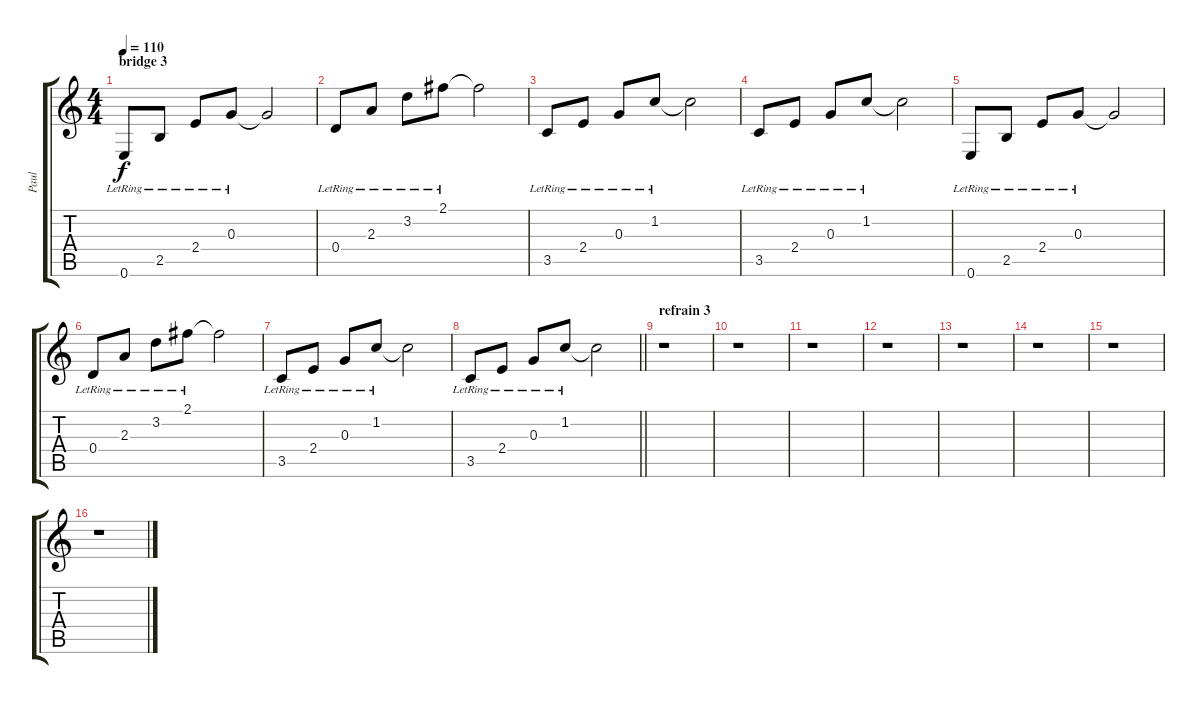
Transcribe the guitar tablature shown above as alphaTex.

\track ("Paul" "Paul") {instrument electricguitarclean}
\staff {score tabs}
\tuning (E4 B3 G3 D3 A2 E2) {hide}
\ts (4 4)
\section ("" "bridge 3")
\tempo 110
\clef g2
\ks c
0.6{lr}.8{dy f} 2.5{lr}.8 2.4{lr}.8 0.3{lr}.8 0.3{t}.2 |
0.4{lr}.8 2.3{lr}.8 3.2{lr}.8 2.1{lr}.8 2.1{t}.2 |
3.5{lr}.8 2.4{lr}.8 0.3{lr}.8 1.2{lr}.8 1.2{t}.2 |
3.5{lr}.8 2.4{lr}.8 0.3{lr}.8 1.2{lr}.8 1.2{t}.2 |
0.6{lr}.8 2.5{lr}.8 2.4{lr}.8 0.3{lr}.8 0.3{t}.2 |
0.4{lr}.8 2.3{lr}.8 3.2{lr}.8 2.1{lr}.8 2.1{t}.2 |
3.5{lr}.8 2.4{lr}.8 0.3{lr}.8 1.2{lr}.8 1.2{t}.2 |
\barLineRight lightlight
3.5{lr}.8 2.4{lr}.8 0.3{lr}.8 1.2{lr}.8 1.2{t}.2 |
\section ("" "refrain 3")
r.1 |
r.1 |
r.1 |
r.1 |
r.1 |
r.1 |
r.1 |
r.1
